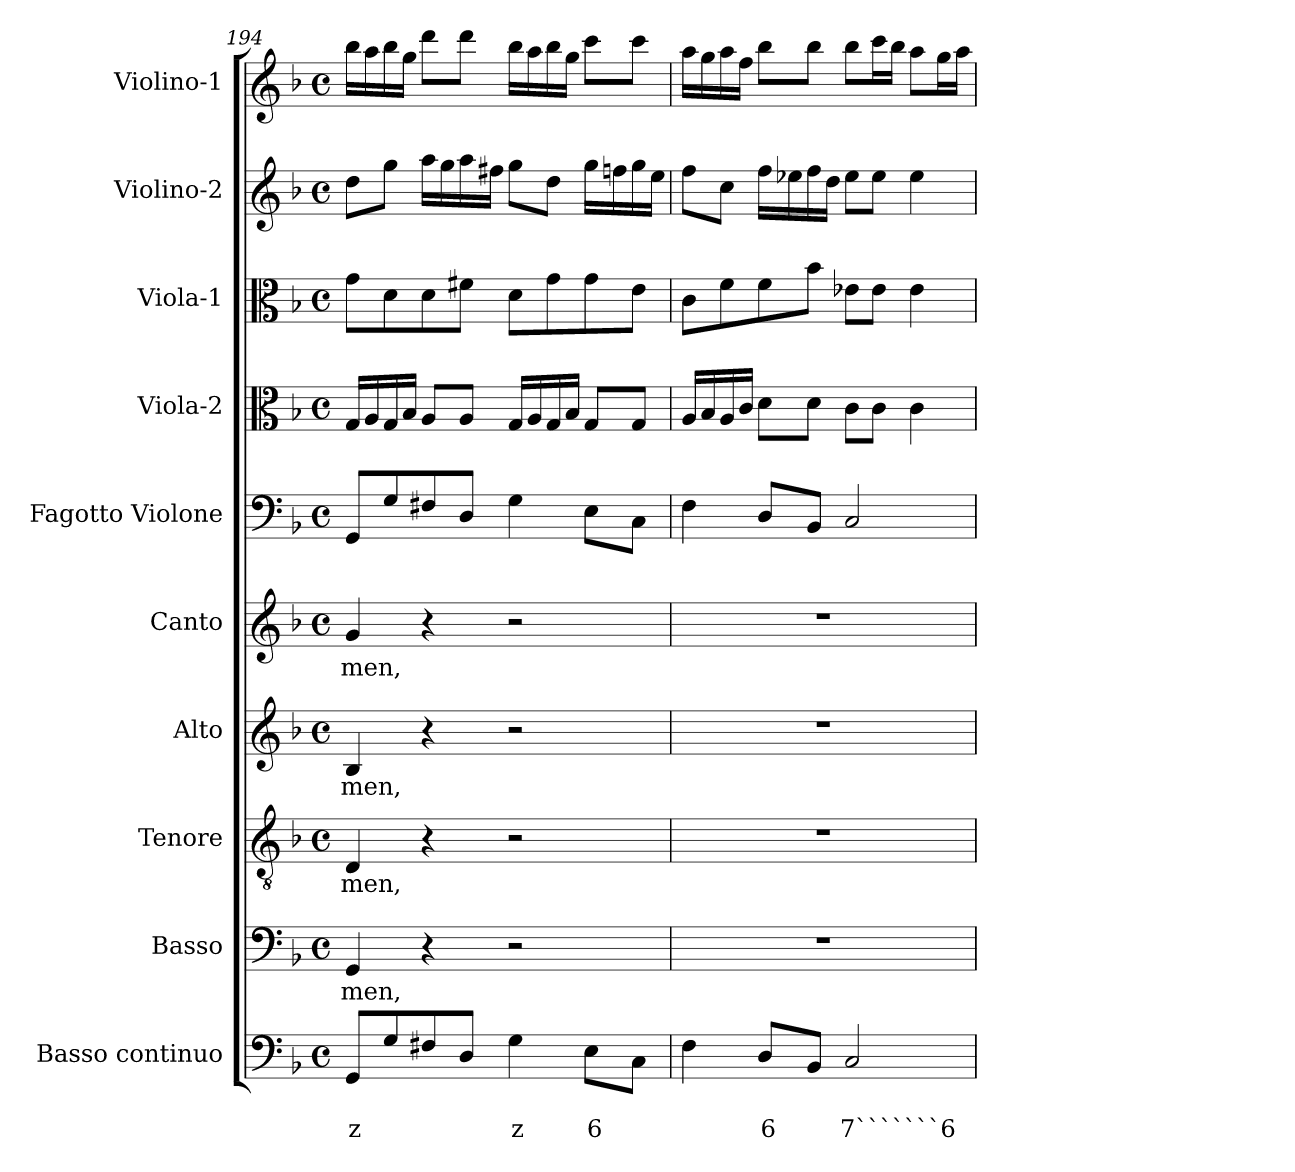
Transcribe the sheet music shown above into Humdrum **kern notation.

**kern	**text	**text	**kern	**text	**kern	**text	**kern	**text	**kern	**text	**kern	**kern	**kern	**kern	**kern
*part10	*part10	*part10	*part9	*part9	*part8	*part8	*part7	*part7	*part6	*part6	*part5	*part4	*part3	*part2	*part1
*staff10	*staff10	*staff10	*staff9	*staff9	*staff8	*staff8	*staff7	*staff7	*staff6	*staff6	*staff5	*staff4	*staff3	*staff2	*staff1
*I"Basso continuo	*	*	*I"Basso	*	*I"Tenore	*	*I"Alto	*	*I"Canto	*	*I"Fagotto Violone	*I"Viola-2	*I"Viola-1	*I"Violino-2	*I"Violino-1
!!LO:PB:g=z
*clefF4	*	*	*clefF4	*	*clefGv2	*	*clefG2	*	*clefG2	*	*clefF4	*clefC3	*clefC3	*clefG2	*clefG2
*k[b-]	*	*	*k[b-]	*	*k[b-]	*	*k[b-]	*	*k[b-]	*	*k[b-]	*k[b-]	*k[b-]	*k[b-]	*k[b-]
*F:	*	*	*F:	*	*F:	*	*F:	*	*F:	*	*F:	*F:	*F:	*F:	*F:
*M4/4	*	*	*M4/4	*	*M4/4	*	*M4/4	*	*M4/4	*	*M4/4	*M4/4	*M4/4	*M4/4	*M4/4
*met(c)	*	*	*met(c)	*	*met(c)	*	*met(c)	*	*met(c)	*	*met(c)	*met(c)	*met(c)	*met(c)	*met(c)
=194	=194	=194	=194	=194	=194	=194	=194	=194	=194	=194	=194	=194	=194	=194	=194
!	!	!LO:LY:b	!	!	!	!	!	!	!	!	!	!	!	!	!
!	!	!	!	!LO:LY:b	!	!	!	!	!	!	!	!	!	!	!
!	!	!	!	!	!	!LO:LY:b	!	!	!	!	!	!	!	!	!
!	!	!	!	!	!	!	!	!LO:LY:b	!	!	!	!	!	!	!
!	!	!	!	!	!	!	!	!	!	!LO:LY:b	!	!	!	!	!
8GG/L	.	z	4GG/	-men,	4D/	-men,	4B-/	-men,	4g/	-men,	8GG/L	16G/LL	8g\L	8dd\L	16bb-\LL
.	.	.	.	.	.	.	.	.	.	.	.	16A/	.	.	16aa\
8G/	.	.	.	.	.	.	.	.	.	.	8G/	16G/	8d\	8gg\J	16bb-\
.	.	.	.	.	.	.	.	.	.	.	.	16B-/JJ	.	.	16gg\JJ
8F#X/	.	.	4r	.	4r	.	4r	.	4r	.	8F#X/	8A/L	8d\	16aa\LL	8ddd\L
.	.	.	.	.	.	.	.	.	.	.	.	.	.	16gg\	.
8D/J	.	.	.	.	.	.	.	.	.	.	8D/J	8A/J	8f#X\J	16aa\	8ddd\J
.	.	.	.	.	.	.	.	.	.	.	.	.	.	16ff#X\JJ	.
!	!	!LO:LY:b	!	!	!	!	!	!	!	!	!	!	!	!	!
4G\	.	z	2r	.	2r	.	2r	.	2r	.	4G\	16G/LL	8d\L	8gg\L	16bb-\LL
.	.	.	.	.	.	.	.	.	.	.	.	16A/	.	.	16aa\
.	.	.	.	.	.	.	.	.	.	.	.	16G/	8g\	8dd\J	16bb-\
.	.	.	.	.	.	.	.	.	.	.	.	16B-/JJ	.	.	16gg\JJ
!	!	!LO:LY:b	!	!	!	!	!	!	!	!	!	!	!	!	!
8E\L	.	6	.	.	.	.	.	.	.	.	8E\L	8G/L	8g\	16gg\LL	8ccc\L
.	.	.	.	.	.	.	.	.	.	.	.	.	.	16ffn\	.
8C\J	.	.	.	.	.	.	.	.	.	.	8C\J	8G/J	8e\J	16gg\	8ccc\J
.	.	.	.	.	.	.	.	.	.	.	.	.	.	16ee\JJ	.
=195	=195	=195	=195	=195	=195	=195	=195	=195	=195	=195	=195	=195	=195	=195	=195
4F\	.	.	1r	.	1r	.	1r	.	1r	.	4F\	16A/LL	8c\L	8ff\L	16aa\LL
.	.	.	.	.	.	.	.	.	.	.	.	16B-/	.	.	16gg\
.	.	.	.	.	.	.	.	.	.	.	.	16A/	8f\	8cc\J	16aa\
.	.	.	.	.	.	.	.	.	.	.	.	16c/JJ	.	.	16ff\JJ
!	!	!LO:LY:b	!	!	!	!	!	!	!	!	!	!	!	!	!
8D/L	.	6	.	.	.	.	.	.	.	.	8D/L	8d\L	8f\	16ff\LL	8bb-\L
.	.	.	.	.	.	.	.	.	.	.	.	.	.	16ee-X\	.
8BB-/J	.	.	.	.	.	.	.	.	.	.	8BB-/J	8d\J	8b-\J	16ff\	8bb-\J
.	.	.	.	.	.	.	.	.	.	.	.	.	.	16dd\JJ	.
!	!	!LO:LY:b	!	!	!	!	!	!	!	!	!	!	!	!	!
2C/	.	7```````6	.	.	.	.	.	.	.	.	2C/	8c\L	8e-X\L	8ee-\L	8bb-\L
.	.	.	.	.	.	.	.	.	.	.	.	8c\J	8e-\J	8ee-\J	16ccc\L
.	.	.	.	.	.	.	.	.	.	.	.	.	.	.	16bb-\JJ
.	.	.	.	.	.	.	.	.	.	.	.	4c\	4e-\	4ee-\	8aa\L
.	.	.	.	.	.	.	.	.	.	.	.	.	.	.	16gg\L
.	.	.	.	.	.	.	.	.	.	.	.	.	.	.	16aa\JJ
=	=	=	=	=	=	=	=	=	=	=	=	=	=	=	=
*-	*-	*-	*-	*-	*-	*-	*-	*-	*-	*-	*-	*-	*-	*-	*-
